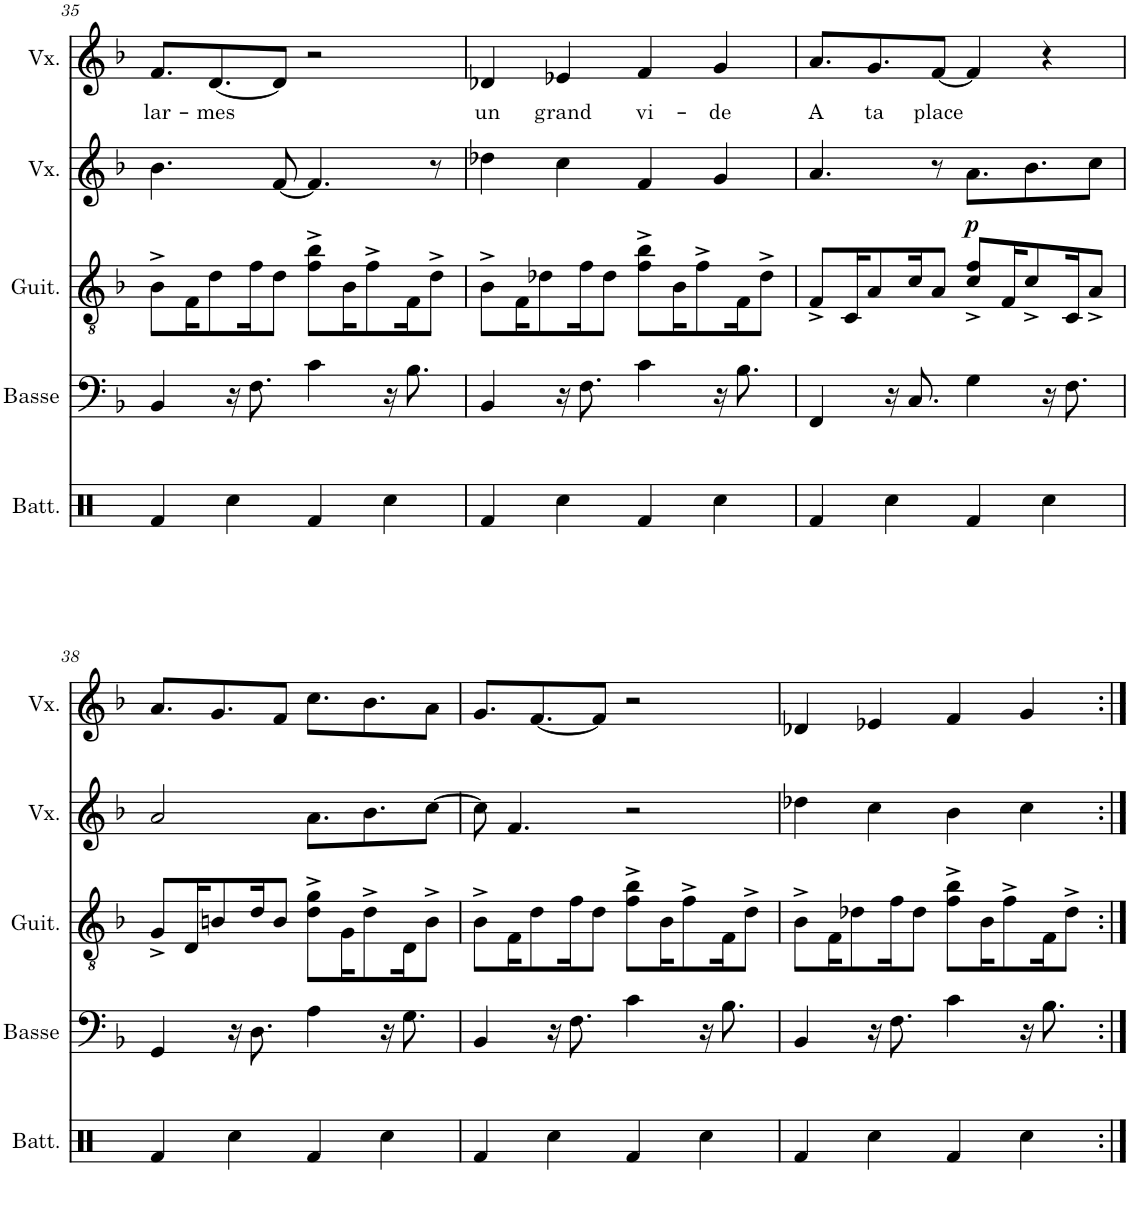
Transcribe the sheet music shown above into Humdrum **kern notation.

**kern	**kern	**kern	**kern	**dynam	**kern	**text
*part5	*part4	*part3	*part2	*part2	*part1	*part1
*staff5	*staff4	*staff3	*staff2	*staff2	*staff1	*staff1
*I"Batterie	*I"Basse acoustique	*I"Guitare classique	*I"Voix	*	*I"Voix	*
*I'Batt.	*I'Basse	*I'Guit.	*I'Vx.	*	*I'Vx.	*
!!LO:PB:g=z
*clefX	*clefF4	*clefGv2	*clefG2	*	*clefG2	*
*	*Trd7c12	*	*	*	*	*
*k[]	*k[b-]	*k[b-]	*k[b-]	*	*k[b-]	*
*M4/4	*M4/4	*M4/4	*M4/4	*	*M4/4	*
=35	=35	=35	=35	=35	=35	=35
!	!	!	!	!	!	!LO:LY:b
4Rf/	4BB-/	8B-^\L	4.b-\	.	8.f/L	lar-
.	.	16F\K	.	.	.	.
!	!	!	!	!	!	!LO:LY:b
.	.	8d\	.	.	[8.d/	-mes
4Rcc\	16r	.	.	.	.	.
.	8.F\	16f\K	.	.	.	.
.	.	8d\J	[8f/	.	8d/J]	.
4Rf/	4c\	8f\^ 8b-\^L	4.f/]	.	2r	.
.	.	16B-\K	.	.	.	.
.	.	8f^\	.	.	.	.
4Rcc\	16r	.	.	.	.	.
.	8.B-\	16F\K	.	.	.	.
.	.	8d^\J	8r	.	.	.
=36	=36	=36	=36	=36	=36	=36
!	!	!	!	!	!	!LO:LY:b
4Rf/	4BB-/	8B-^\L	4dd-X\	.	4d-X/	un
.	.	16F\K	.	.	.	.
.	.	8d-X\	.	.	.	.
!	!	!	!	!	!	!LO:LY:b
4Rcc\	16r	.	4cc\	.	4e-X/	grand
.	8.F\	16f\K	.	.	.	.
.	.	8d-\J	.	.	.	.
!	!	!	!	!	!	!LO:LY:b
4Rf/	4c\	8f\^ 8b-\^L	4f/	.	4f/	vi-
.	.	16B-\K	.	.	.	.
.	.	8f^\	.	.	.	.
!	!	!	!	!	!	!LO:LY:b
4Rcc\	16r	.	4g/	.	4g/	-de
.	8.B-\	16F\K	.	.	.	.
.	.	8d-^\J	.	.	.	.
=37	=37	=37	=37	=37	=37	=37
!	!	!	!	!	!	!LO:LY:b
4Rf/	4FF/	8F^/L	4.a/	.	8.a/L	A
.	.	16C/K	.	.	.	.
!	!	!	!	!	!	!LO:LY:b
.	.	8A/	.	.	8.g/	ta
4Rcc\	16r	.	.	.	.	.
.	8.C/	16c/K	.	.	.	.
!	!	!	!	!	!	!LO:LY:b
.	.	8A/J	8r	.	[8f/J	place
!	!	!	!	!LO:DY:b	!	!
4Rf/	4G\	8c/^ 8f/^L	8.a\L	p	4f/]	.
.	.	16F/K	.	.	.	.
.	.	8c^/	8.b-\	.	.	.
4Rcc\	16r	.	.	.	4r	.
.	8.F\	16C/K	.	.	.	.
.	.	8A^/J	8cc\J	.	.	.
!!LO:LB:g=z
=38	=38	=38	=38	=38	=38	=38
4Rf/	4GG/	8G^/L	2a/	.	8.a/L	.
.	.	16D/K	.	.	.	.
.	.	8Bn/	.	.	8.g/	.
4Rcc\	16r	.	.	.	.	.
.	8.D\	16d/K	.	.	.	.
.	.	8B/J	.	.	8f/J	.
4Rf/	4A\	8d\^ 8g\^L	8.a\L	.	8.cc\L	.
.	.	16G\K	.	.	.	.
.	.	8d^\	8.b-\	.	8.b-\	.
4Rcc\	16r	.	.	.	.	.
.	8.G\	16D\K	.	.	.	.
.	.	8B^\J	[8cc\J	.	8a\J	.
=39	=39	=39	=39	=39	=39	=39
4Rf/	4BB-/	8B-^\L	8cc\]	.	8.g/L	.
.	.	16F\K	4.f/	.	.	.
.	.	8d\	.	.	[8.f/	.
4Rcc\	16r	.	.	.	.	.
.	8.F\	16f\K	.	.	.	.
.	.	8d\J	.	.	8f/J]	.
4Rf/	4c\	8f\^ 8b-\^L	2r	.	2r	.
.	.	16B-\K	.	.	.	.
.	.	8f^\	.	.	.	.
4Rcc\	16r	.	.	.	.	.
.	8.B-\	16F\K	.	.	.	.
.	.	8d^\J	.	.	.	.
=40	=40	=40	=40	=40	=40	=40
4Rf/	4BB-/	8B-^\L	4dd-X\	.	4d-X/	.
.	.	16F\K	.	.	.	.
.	.	8d-X\	.	.	.	.
4Rcc\	16r	.	4cc\	.	4e-X/	.
.	8.F\	16f\K	.	.	.	.
.	.	8d-\J	.	.	.	.
4Rf/	4c\	8f\^ 8b-\^L	4b-\	.	4f/	.
.	.	16B-\K	.	.	.	.
.	.	8f^\	.	.	.	.
4Rcc\	16r	.	4cc\	.	4g/	.
.	8.B-\	16F\K	.	.	.	.
.	.	8d-^\J	.	.	.	.
=:|!	=:|!	=:|!	=:|!	=:|!	=:|!	=:|!
*-	*-	*-	*-	*-	*-	*-
